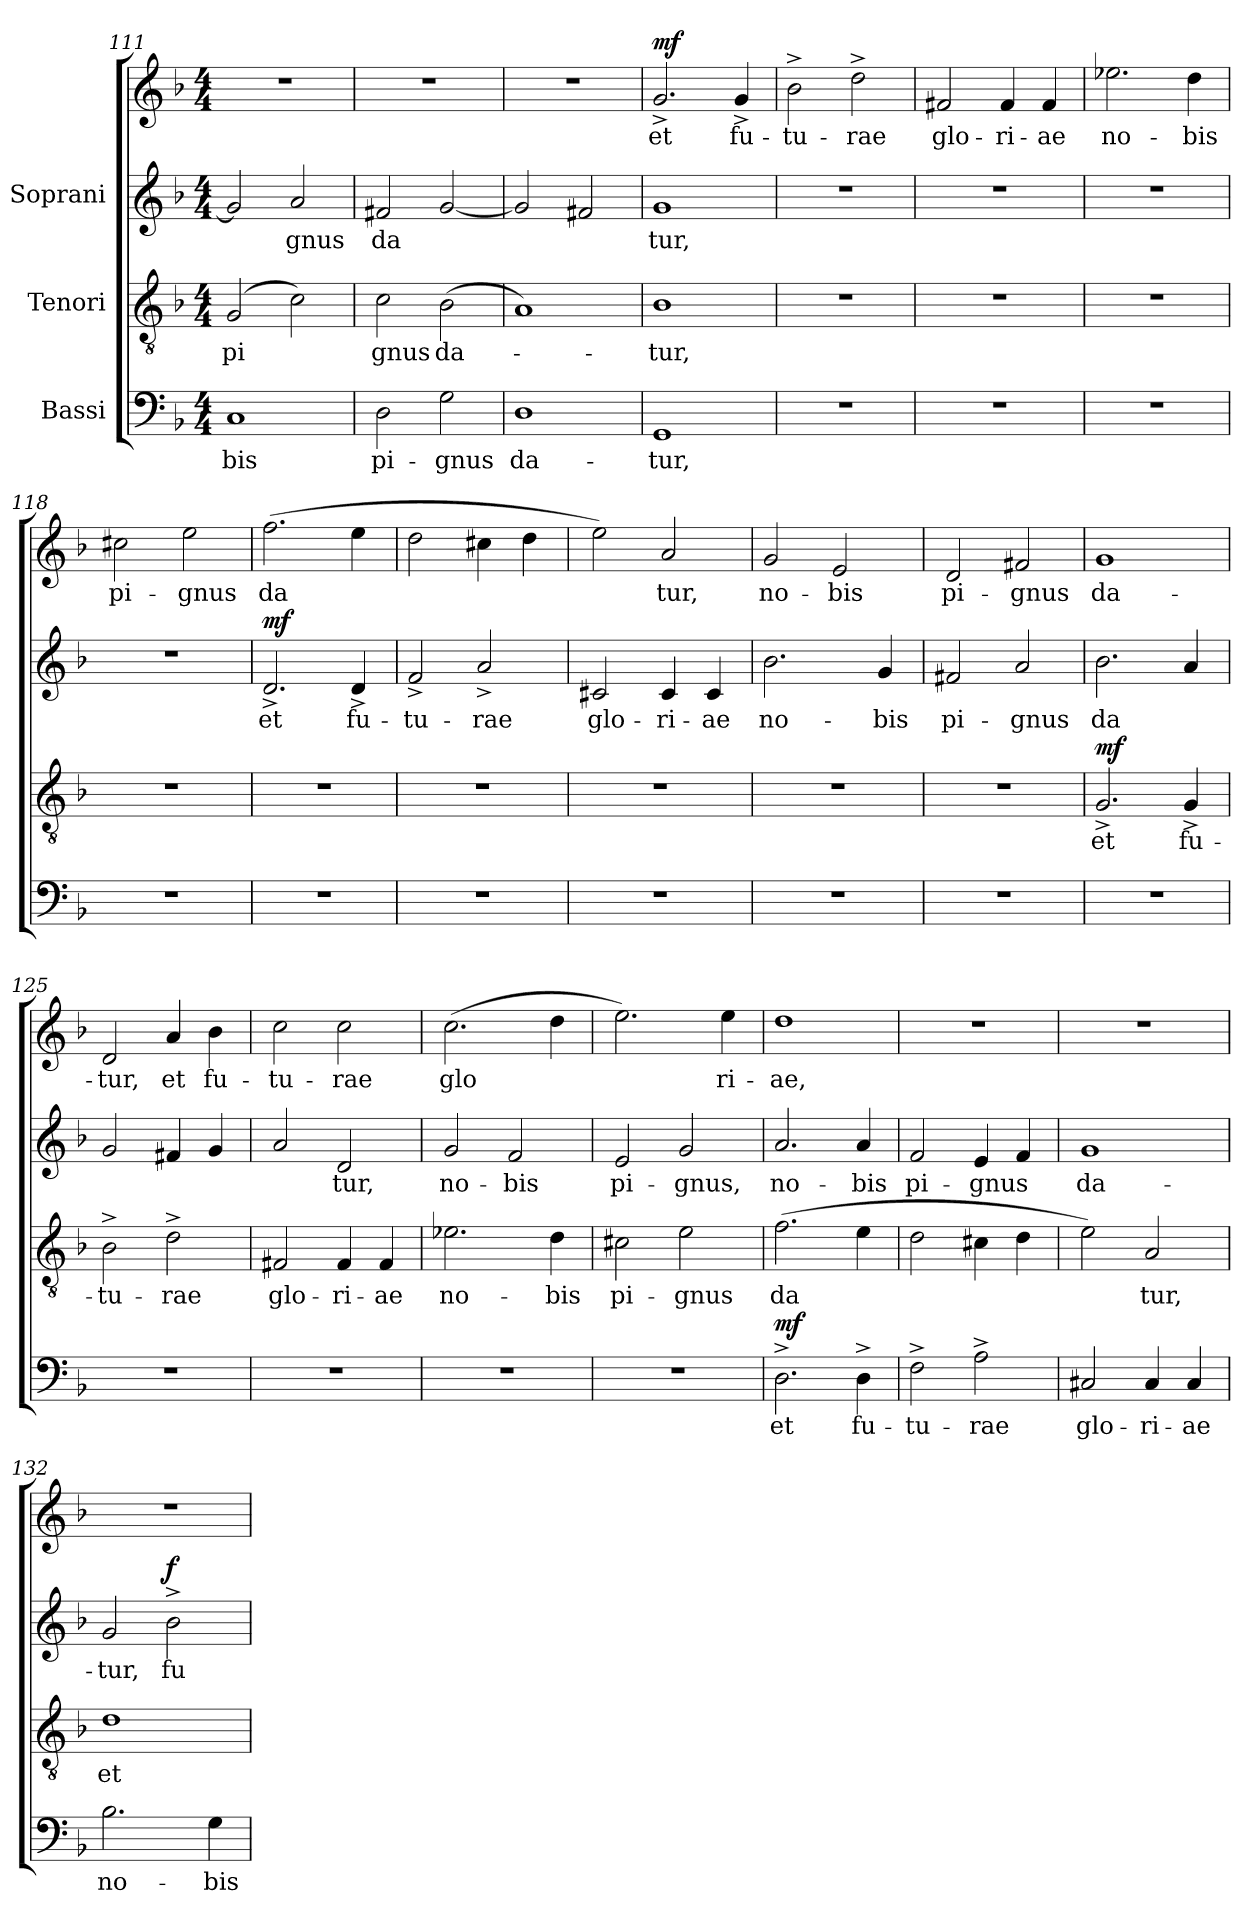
**kern	**text	**dynam	**kern	**text	**dynam	**kern	**text	**kern	**text	**dynam
*part3	*part3	*part3	*part2	*part2	*part2	*part1	*part1	*part1	*part1	*part1
*staff4	*staff4	*staff4	*staff3	*staff3	*staff3	*staff2	*staff2	*staff1	*staff1	*staff1/2
*I"Bassi	*	*	*I"Tenori	*	*	*I"Soprani	*	*	*	*
*clefF4	*	*	*clefGv2	*	*	*clefG2	*	*clefG2	*	*
*k[b-]	*	*	*k[b-]	*	*	*k[b-]	*	*k[b-]	*	*
*F:	*	*	*F:	*	*	*F:	*	*F:	*	*
*M4/4	*	*	*M4/4	*	*	*M4/4	*	*M4/4	*	*
=111	=111	=111	=111	=111	=111	=111	=111	=111	=111	=111
!	!LO:LY:b	!	!	!LO:LY:b	!	!	!LO:LY:b	!	!	!
1C	-bis	.	(>2G/	pi-	.	2g/]	-	1r	.	.
!	!	!	!	!LO:LY:b	!	!	!LO:LY:b	!	!	!
.	.	.	2c\)	--	.	2a/	gnus	.	.	.
=112	=112	=112	=112	=112	=112	=112	=112	=112	=112	=112
!	!LO:LY:b	!	!	!LO:LY:b	!	!	!LO:LY:b	!	!	!
2D\	pi-	.	2c\	-gnus	.	2f#X/	da-	1r	.	.
!	!LO:LY:b	!	!	!LO:LY:b	!	!	!LO:LY:b	!	!	!
2G\	-gnus	.	(>2B-\	da-	.	[<2g/	--	.	.	.
=113	=113	=113	=113	=113	=113	=113	=113	=113	=113	=113
!	!LO:LY:b	!	!	!	!	!	!	!	!	!
1D	da-	.	1A)	.	.	2g/]	.	1r	.	.
.	.	.	.	.	.	2f#X/	.	.	.	.
=114	=114	=114	=114	=114	=114	=114	=114	=114	=114	=114
!	!LO:LY:b	!	!	!LO:LY:b	!	!	!LO:LY:b	!	!LO:LY:b	!LO:DY:a
1GG	-tur,	.	1B-	-tur,	.	1g	-tur,	2.g^</	-et	mf
!	!	!	!	!	!	!	!	!	!LO:LY:b	!
.	.	.	.	.	.	.	.	4g^</	fu-	.
!!LO:LB:g=z
=115	=115	=115	=115	=115	=115	=115	=115	=115	=115	=115
!	!	!	!	!	!	!	!	!	!LO:LY:b	!
1r	.	.	1r	.	.	1r	.	2b-^>\	tu-	.
!	!	!	!	!	!	!	!	!	!LO:LY:b	!
.	.	.	.	.	.	.	.	2dd^>\	-rae	.
=116	=116	=116	=116	=116	=116	=116	=116	=116	=116	=116
!	!	!	!	!	!	!	!	!	!LO:LY:b	!
1r	.	.	1r	.	.	1r	.	2f#X/	glo-	.
!	!	!	!	!	!	!	!	!	!LO:LY:b	!
.	.	.	.	.	.	.	.	4f#/	-ri-	.
!	!	!	!	!	!	!	!	!	!LO:LY:b	!
.	.	.	.	.	.	.	.	4f#/	-ae	.
=117	=117	=117	=117	=117	=117	=117	=117	=117	=117	=117
!	!	!	!	!	!	!	!	!	!LO:LY:b	!
1r	.	.	1r	.	.	1r	.	2.ee-X\	no-	.
!	!	!	!	!	!	!	!	!	!LO:LY:b	!
.	.	.	.	.	.	.	.	4dd\	-bis	.
=118	=118	=118	=118	=118	=118	=118	=118	=118	=118	=118
!	!	!	!	!	!	!	!	!	!LO:LY:b	!
1r	.	.	1r	.	.	1r	.	2cc#X\	pi-	.
!	!	!	!	!	!	!	!	!	!LO:LY:b	!
.	.	.	.	.	.	.	.	2ee\	-gnus	.
=119	=119	=119	=119	=119	=119	=119	=119	=119	=119	=119
!	!	!	!	!	!	!	!LO:LY:b	!	!LO:LY:b	!LO:DY:a=2
1r	.	.	1r	.	.	2.d^</	-et	(>2.ff\	da-	mf
!	!	!	!	!	!	!	!LO:LY:b	!	!LO:LY:b	!
.	.	.	.	.	.	4d^</	fu-	4ee\	--	.
=120	=120	=120	=120	=120	=120	=120	=120	=120	=120	=120
!	!	!	!	!	!	!	!LO:LY:b	!	!	!
1r	.	.	1r	.	.	2f^</	-tu-	2dd\	.	.
!	!	!	!	!	!	!	!LO:LY:b	!	!	!
.	.	.	.	.	.	2a^</	-rae	4cc#X\	.	.
.	.	.	.	.	.	.	.	4dd\	.	.
!!LO:LB:g=z
=121	=121	=121	=121	=121	=121	=121	=121	=121	=121	=121
!	!	!	!	!	!	!	!LO:LY:b	!	!LO:LY:b	!
1r	.	.	1r	.	.	2c#X/	glo-	2ee\)	.	.
!	!	!	!	!	!	!	!LO:LY:b	!	!LO:LY:b	!
.	.	.	.	.	.	4c#/	-ri-	2a/	tur,	.
!	!	!	!	!	!	!	!LO:LY:b	!	!	!
.	.	.	.	.	.	4c#/	-ae	.	.	.
=122	=122	=122	=122	=122	=122	=122	=122	=122	=122	=122
!	!	!	!	!	!	!	!LO:LY:b	!	!LO:LY:b	!
1r	.	.	1r	.	.	2.b-\	no-	2g/	no-	.
!	!	!	!	!	!	!	!	!	!LO:LY:b	!
.	.	.	.	.	.	.	.	2e/	-bis	.
!	!	!	!	!	!	!	!LO:LY:b	!	!	!
.	.	.	.	.	.	4g/	-bis	.	.	.
=123	=123	=123	=123	=123	=123	=123	=123	=123	=123	=123
!	!	!	!	!	!	!	!LO:LY:b	!	!LO:LY:b	!
1r	.	.	1r	.	.	2f#X/	pi-	2d/	pi-	.
!	!	!	!	!	!	!	!LO:LY:b	!	!LO:LY:b	!
.	.	.	.	.	.	2a/	-gnus	2f#X/	-gnus	.
=124	=124	=124	=124	=124	=124	=124	=124	=124	=124	=124
!	!	!	!	!LO:LY:b	!LO:DY:a	!	!LO:LY:b	!	!LO:LY:b	!
1r	.	.	2.G^</	et	mf	2.b-\	-da-	1g	da-	.
!	!	!	!	!LO:LY:b	!	!	!LO:LY:b	!	!	!
.	.	.	4G^</	fu-	.	4a/	--	.	.	.
=125	=125	=125	=125	=125	=125	=125	=125	=125	=125	=125
!	!	!	!	!LO:LY:b	!	!	!	!	!LO:LY:b	!
1r	.	.	2B-^>\	-tu-	.	2g/	.	2d/	-tur,	.
!	!	!	!	!LO:LY:b	!	!	!	!	!LO:LY:b	!
.	.	.	2d^>\	-rae	.	4f#X/	.	4a/	et	.
!	!	!	!	!	!	!	!	!	!LO:LY:b	!
.	.	.	.	.	.	4g/	.	4b-\	fu-	.
=126	=126	=126	=126	=126	=126	=126	=126	=126	=126	=126
!	!	!	!	!LO:LY:b	!	!	!LO:LY:b	!	!LO:LY:b	!
1r	.	.	2F#X/	glo-	.	2a/	.	2cc\	-tu-	.
!	!	!	!	!LO:LY:b	!	!	!LO:LY:b	!	!LO:LY:b	!
.	.	.	4F#/	-ri-	.	2d/	tur,	2cc\	-rae	.
!	!	!	!	!LO:LY:b	!	!	!	!	!	!
.	.	.	4F#/	-ae	.	.	.	.	.	.
!!LO:LB:g=z
=127	=127	=127	=127	=127	=127	=127	=127	=127	=127	=127
!	!	!	!	!LO:LY:b	!	!	!LO:LY:b	!	!LO:LY:b	!
1r	.	.	2.e-X\	no-	.	2g/	-no-	(>2.cc\	glo-	.
!	!	!	!	!	!	!	!LO:LY:b	!	!	!
.	.	.	.	.	.	2f/	-bis	.	.	.
!	!	!	!	!LO:LY:b	!	!	!	!	!LO:LY:b	!
.	.	.	4d\	-bis	.	.	.	4dd\	--	.
=128	=128	=128	=128	=128	=128	=128	=128	=128	=128	=128
!	!	!	!	!LO:LY:b	!	!	!LO:LY:b	!	!LO:LY:b	!
1r	.	.	2c#X\	pi-	.	2e/	-pi-	2.ee\)	.	.
!	!	!	!	!LO:LY:b	!	!	!LO:LY:b	!	!	!
.	.	.	2e\	-gnus	.	2g/	-gnus,	.	.	.
!	!	!	!	!	!	!	!	!	!LO:LY:b	!
.	.	.	.	.	.	.	.	4ee\	ri-	.
=129	=129	=129	=129	=129	=129	=129	=129	=129	=129	=129
!	!LO:LY:b	!LO:DY:a	!	!LO:LY:b	!	!	!LO:LY:b	!	!LO:LY:b	!
2.D^>\	et	mf	(>2.f\	da-	.	2.a/	no-	1dd	ae,	.
!	!LO:LY:b	!	!	!LO:LY:b	!	!	!LO:LY:b	!	!	!
4D^>\	fu-	.	4e\	--	.	4a/	-bis	.	.	.
=130	=130	=130	=130	=130	=130	=130	=130	=130	=130	=130
!	!LO:LY:b	!	!	!	!	!	!LO:LY:b	!	!	!
2F^>\	-tu-	.	2d\	.	.	2f/	pi-	1r	.	.
!	!LO:LY:b	!	!	!	!	!	!LO:LY:b	!	!	!
2A^>\	-rae	.	4c#X\	.	.	4e/	-gnus	.	.	.
!	!	!	!	!	!	!	!LO:LY:b	!	!	!
.	.	.	4d\	.	.	4f/	.	.	.	.
=131	=131	=131	=131	=131	=131	=131	=131	=131	=131	=131
!	!LO:LY:b	!	!	!LO:LY:b	!	!	!LO:LY:b	!	!	!
2C#X/	glo-	.	2e\)	-	.	1g	da-	1r	.	.
!	!LO:LY:b	!	!	!LO:LY:b	!	!	!	!	!	!
4C#/	-ri-	.	2A/	tur,	.	.	.	.	.	.
!	!LO:LY:b	!	!	!	!	!	!	!	!	!
4C#/	-ae	.	.	.	.	.	.	.	.	.
=132	=132	=132	=132	=132	=132	=132	=132	=132	=132	=132
!	!LO:LY:b	!	!	!LO:LY:b	!	!	!LO:LY:b	!	!	!
2.B-\	no-	.	1d	et	.	2g/	-tur,	1r	.	.
!	!	!	!	!	!	!	!LO:LY:b	!	!	!LO:DY:a=2
.	.	.	.	.	.	2b-^>\	fu-	.	.	f
!	!LO:LY:b	!	!	!	!	!	!	!	!	!
4G\	-bis	.	.	.	.	.	.	.	.	.
=	=	=	=	=	=	=	=	=	=	=
*-	*-	*-	*-	*-	*-	*-	*-	*-	*-	*-
